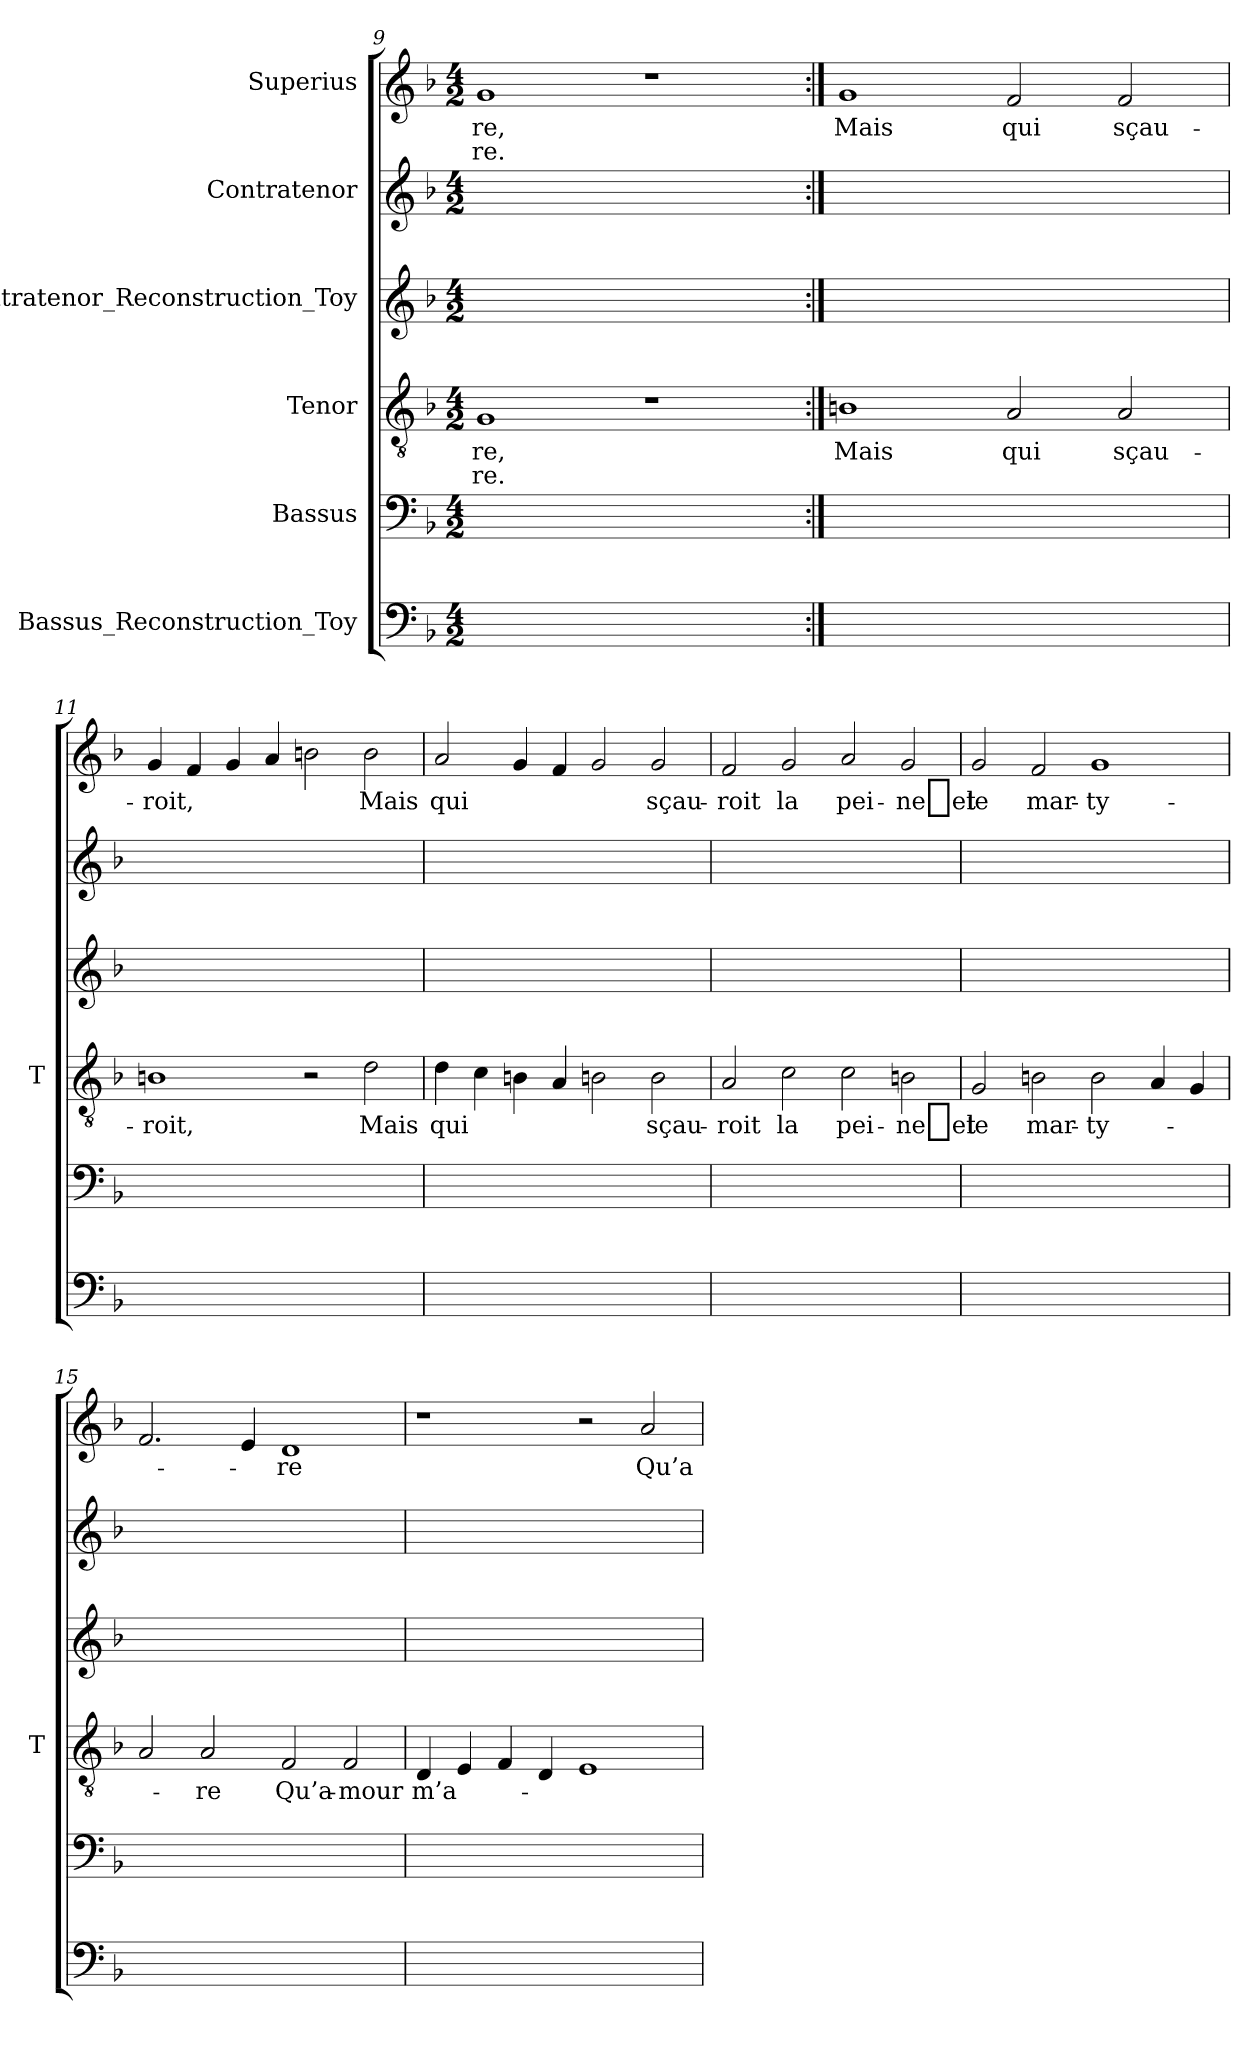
**kern	**kern	**kern	**text	**text	**kern	**kern	**kern	**text	**text
*part6	*part5	*part4	*part4	*part4	*part3	*part2	*part1	*part1	*part1
*staff6	*staff5	*staff4	*staff4	*staff4	*staff3	*staff2	*staff1	*staff1	*staff1
*I"Bassus_Reconstruction_Toy	*I"Bassus	*I"Tenor	*	*	*I"Contratenor_Reconstruction_Toy	*I"Contratenor	*I"Superius	*	*
*	*	*I'T	*	*	*	*	*	*	*
*clefF4	*clefF4	*clefGv2	*	*	*clefG2	*clefG2	*clefG2	*	*
*k[b-]	*k[b-]	*k[b-]	*	*	*k[b-]	*k[b-]	*k[b-]	*	*
*M4/2	*M4/2	*M4/2	*	*	*M4/2	*M4/2	*M4/2	*	*
=9	=9	=9	=9	=9	=9	=9	=9	=9	=9
0ryy	0ryy	1G	-re,	-re.	0ryy	0ryy	1g	-re,	-re.
.	.	1r	.	.	.	.	1r	.	.
=10:|!	=10:|!	=10:|!	=10:|!	=10:|!	=10:|!	=10:|!	=10:|!	=10:|!	=10:|!
0ryy	0ryy	1Bn	-Mais	.	0ryy	0ryy	1g	-Mais	.
.	.	2A	-qui	.	.	.	2f	-qui	.
.	.	2A	sçau-	.	.	.	2f	sçau-	.
=11	=11	=11	=11	=11	=11	=11	=11	=11	=11
0ryy	0ryy	1Bn	-roit,	.	0ryy	0ryy	4g	-roit,	.
.	.	.	.	.	.	.	4f	.	.
.	.	.	.	.	.	.	4g	.	.
.	.	.	.	.	.	.	4a	.	.
.	.	2r	.	.	.	.	2bn	.	.
.	.	2d	-Mais	.	.	.	2b	-Mais	.
=12	=12	=12	=12	=12	=12	=12	=12	=12	=12
0ryy	0ryy	4d	-qui	.	0ryy	0ryy	2a	-qui	.
.	.	4c	.	.	.	.	.	.	.
.	.	4Bn	.	.	.	.	4g	.	.
.	.	4A	.	.	.	.	4f	.	.
.	.	2Bn	.	.	.	.	2g	.	.
.	.	2B	sçau-	.	.	.	2g	sçau-	.
=13	=13	=13	=13	=13	=13	=13	=13	=13	=13
0ryy	0ryy	2A	-roit	.	0ryy	0ryy	2f	-roit	.
.	.	2c	-la	.	.	.	2g	-la	.
.	.	2c	pei-	.	.	.	2a	pei-	.
.	.	2Bn	-ne_et	.	.	.	2g	-ne_et	.
=14	=14	=14	=14	=14	=14	=14	=14	=14	=14
0ryy	0ryy	2G	-le	.	0ryy	0ryy	2g	-le	.
.	.	2Bn	mar-	.	.	.	2f	mar-	.
.	.	2B	ty-	.	.	.	1g	ty-	.
.	.	4A	.	.	.	.	.	.	.
.	.	4G	.	.	.	.	.	.	.
=15	=15	=15	=15	=15	=15	=15	=15	=15	=15
0ryy	0ryy	2A	.	.	0ryy	0ryy	2.f	.	.
.	.	2A	-re	.	.	.	.	.	.
.	.	.	.	.	.	.	4e	.	.
.	.	2F	Qu’a-	.	.	.	1d	-re	.
.	.	2F	-mour	.	.	.	.	.	.
=16	=16	=16	=16	=16	=16	=16	=16	=16	=16
0ryy	0ryy	4D	m’a-	.	0ryy	0ryy	1r	.	.
.	.	4E	.	.	.	.	.	.	.
.	.	4F	.	.	.	.	.	.	.
.	.	4D	.	.	.	.	.	.	.
.	.	1E	.	.	.	.	2r	.	.
.	.	.	.	.	.	.	2a	Qu’a-	.
=	=	=	=	=	=	=	=	=	=
*-	*-	*-	*-	*-	*-	*-	*-	*-	*-
